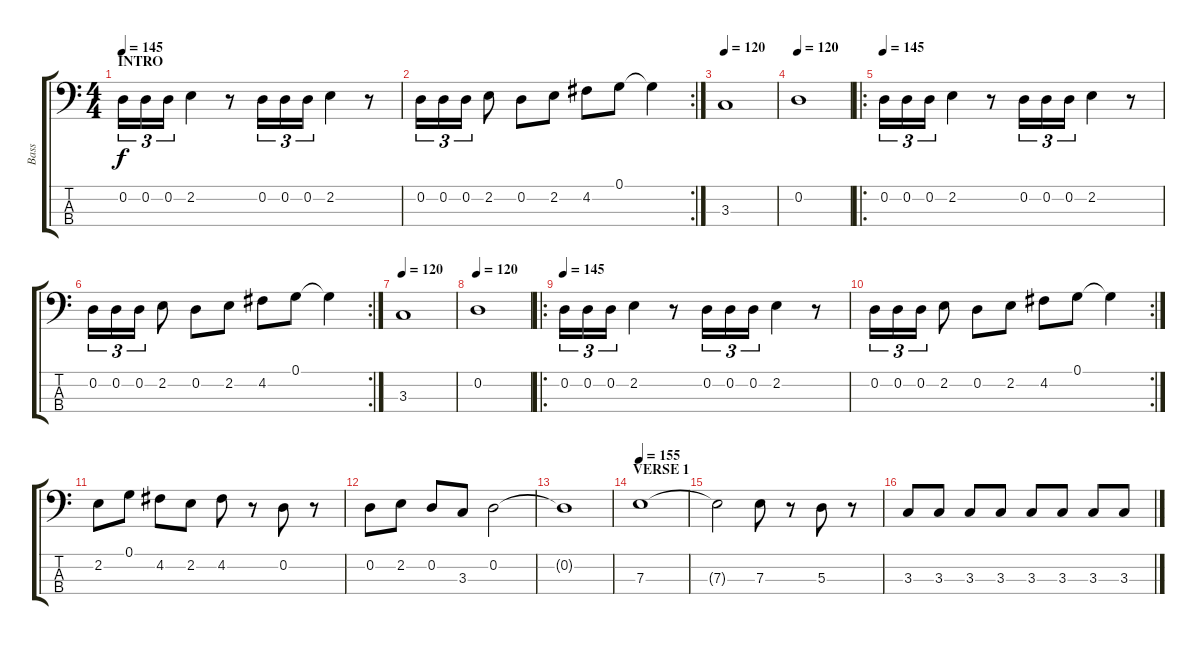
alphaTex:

\track ("Bass" "Bass") {instrument electricbassfinger}
\staff {score tabs}
\tuning (G2 D2 A1 E1) {hide}
\ts (4 4)
\section ("" "INTRO")
\tempo 145
\clef f4
\ks c
0.2.16{tu (3 2) dy f instrument electricbassfinger} 0.2.16{tu (3 2)} 0.2.16{tu (3 2)} 2.2.4 r.8 0.2.16{tu (3 2)} 0.2.16{tu (3 2)} 0.2.16{tu (3 2)} 2.2.4 r.8 |
\rc 2
0.2.16{tu (3 2)} 0.2.16{tu (3 2)} 0.2.16{tu (3 2)} 2.2.8 0.2.8 2.2.8 4.2.8 0.1.8 0.1{t}.4 |
\tempo 120
3.3.1 |
\tempo 120
0.2.1 |
\ro
\tempo 145
0.2.16{tu (3 2)} 0.2.16{tu (3 2)} 0.2.16{tu (3 2)} 2.2.4 r.8 0.2.16{tu (3 2)} 0.2.16{tu (3 2)} 0.2.16{tu (3 2)} 2.2.4 r.8 |
\rc 2
0.2.16{tu (3 2)} 0.2.16{tu (3 2)} 0.2.16{tu (3 2)} 2.2.8 0.2.8 2.2.8 4.2.8 0.1.8 0.1{t}.4 |
\tempo 120
3.3.1 |
\tempo 120
0.2.1 |
\ro
\tempo 145
0.2.16{tu (3 2)} 0.2.16{tu (3 2)} 0.2.16{tu (3 2)} 2.2.4 r.8 0.2.16{tu (3 2)} 0.2.16{tu (3 2)} 0.2.16{tu (3 2)} 2.2.4 r.8 |
\rc 2
0.2.16{tu (3 2)} 0.2.16{tu (3 2)} 0.2.16{tu (3 2)} 2.2.8 0.2.8 2.2.8 4.2.8 0.1.8 0.1{t}.4 |
2.2.8 0.1.8 4.2.8 2.2.8 4.2.8 r.8 0.2.8 r.8 |
0.2.8 2.2.8 0.2.8 3.3.8 0.2.2 |
0.2{t}.1 |
\section ("" "VERSE 1")
\tempo 155
7.3.1 |
7.3{t}.2 7.3.8 r.8 5.3.8 r.8 |
3.3.8 3.3.8 3.3.8 3.3.8 3.3.8 3.3.8 3.3.8 3.3.8
